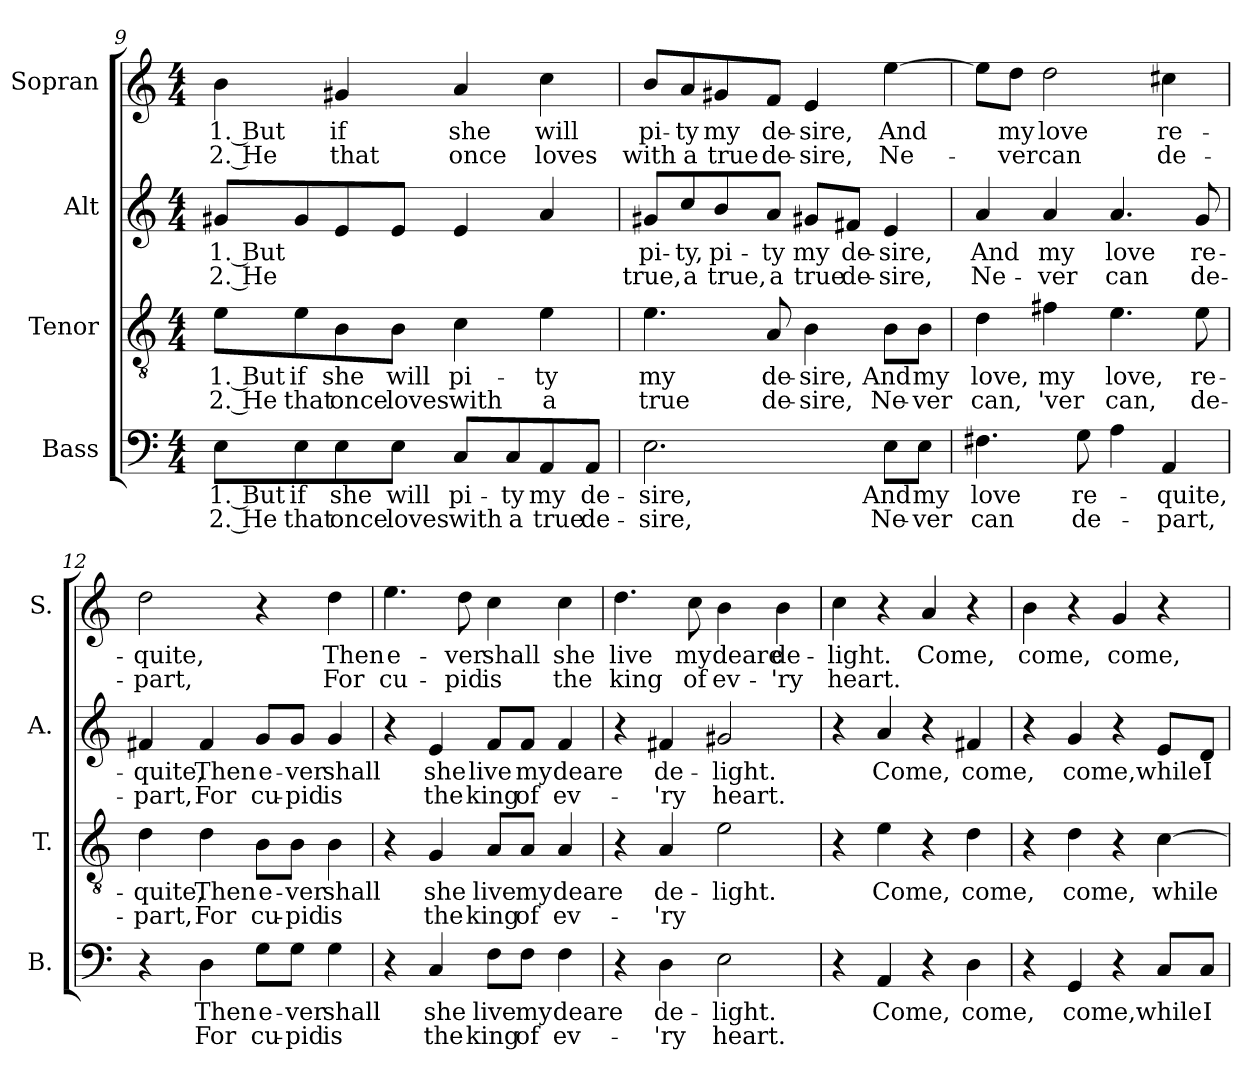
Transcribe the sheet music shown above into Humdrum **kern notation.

**kern	**text	**text	**kern	**text	**text	**kern	**text	**text	**kern	**text	**text
*part4	*part4	*part4	*part3	*part3	*part3	*part2	*part2	*part2	*part1	*part1	*part1
*staff4	*staff4	*staff4	*staff3	*staff3	*staff3	*staff2	*staff2	*staff2	*staff1	*staff1	*staff1
*I"Bass	*	*	*I"Tenor	*	*	*I"Alt	*	*	*I"Sopran	*	*
*I'B.	*	*	*I'T.	*	*	*I'A.	*	*	*I'S.	*	*
!!LO:PB:g=z
*clefF4	*	*	*clefGv2	*	*	*clefG2	*	*	*clefG2	*	*
*k[]	*	*	*k[]	*	*	*k[]	*	*	*k[]	*	*
*M4/4	*	*	*M4/4	*	*	*M4/4	*	*	*M4/4	*	*
=9	=9	=9	=9	=9	=9	=9	=9	=9	=9	=9	=9
!	!LO:LY:b	!LO:LY:b	!	!LO:LY:b	!LO:LY:b	!	!LO:LY:b	!LO:LY:b	!	!LO:LY:b	!LO:LY:b
8E\L	1. But	2. He	8e\L	1. But	2. He	8g#X/L	1. But	2. He	4b\	1. But	2. He
!	!LO:LY:b	!LO:LY:b	!	!LO:LY:b	!LO:LY:b	!	!	!	!	!	!
8E\	if	that	8e\	if	that	8g#/	.	.	.	.	.
!	!LO:LY:b	!LO:LY:b	!	!LO:LY:b	!LO:LY:b	!	!	!	!	!LO:LY:b	!LO:LY:b
8E\	she	once	8B\	she	once	8e/	.	.	4g#X/	if	that
!	!LO:LY:b	!LO:LY:b	!	!LO:LY:b	!LO:LY:b	!	!	!	!	!	!
8E\J	will	loves	8B\J	will	loves	8e/J	.	.	.	.	.
!	!LO:LY:b	!LO:LY:b	!	!LO:LY:b	!LO:LY:b	!	!	!	!	!LO:LY:b	!LO:LY:b
8C/L	pi-	with	4c\	pi-	with	4e/	.	.	4a/	she	once
!	!LO:LY:b	!LO:LY:b	!	!	!	!	!	!	!	!	!
8C/	-ty	a	.	.	.	.	.	.	.	.	.
!	!LO:LY:b	!LO:LY:b	!	!LO:LY:b	!LO:LY:b	!	!	!	!	!LO:LY:b	!LO:LY:b
8AA/	my	true	4e\	-ty	a	4a/	.	.	4cc\	will	loves
!	!LO:LY:b	!LO:LY:b	!	!	!	!	!	!	!	!	!
8AA/J	de-	de-	.	.	.	.	.	.	.	.	.
=10	=10	=10	=10	=10	=10	=10	=10	=10	=10	=10	=10
!	!LO:LY:b	!LO:LY:b	!	!LO:LY:b	!LO:LY:b	!	!LO:LY:b	!LO:LY:b	!	!LO:LY:b	!LO:LY:b
2.E\	-sire,	-sire,	4.e\	my	true	8g#X/L	-pi-	true,	8b/L	pi-	with
!	!	!	!	!	!	!	!LO:LY:b	!LO:LY:b	!	!LO:LY:b	!LO:LY:b
.	.	.	.	.	.	8cc/	-ty,	a	8a/	-ty	a
!	!	!	!	!	!	!	!LO:LY:b	!LO:LY:b	!	!LO:LY:b	!LO:LY:b
.	.	.	.	.	.	8b/	pi-	true,	8g#X/	my	true
!	!	!	!	!LO:LY:b	!LO:LY:b	!	!LO:LY:b	!LO:LY:b	!	!LO:LY:b	!LO:LY:b
.	.	.	8A/	de-	de-	8a/J	-ty	a	8f/J	de-	de-
!	!	!	!	!LO:LY:b	!LO:LY:b	!	!LO:LY:b	!LO:LY:b	!	!LO:LY:b	!LO:LY:b
.	.	.	4B\	-sire,	-sire,	8g#X/L	my	true	4e/	-sire,	-sire,
!	!	!	!	!	!	!	!LO:LY:b	!LO:LY:b	!	!	!
.	.	.	.	.	.	8f#X/J	de-	de-	.	.	.
!	!LO:LY:b	!LO:LY:b	!	!LO:LY:b	!LO:LY:b	!	!LO:LY:b	!LO:LY:b	!	!LO:LY:b	!LO:LY:b
8E\L	And	Ne-	8B\L	And	Ne-	4e/	-sire,	-sire,	[4ee\	And	Ne-
!	!LO:LY:b	!LO:LY:b	!	!LO:LY:b	!LO:LY:b	!	!	!	!	!	!
8E\J	my	-ver	8B\J	my	-ver	.	.	.	.	.	.
=11	=11	=11	=11	=11	=11	=11	=11	=11	=11	=11	=11
!	!LO:LY:b	!LO:LY:b	!	!LO:LY:b	!LO:LY:b	!	!LO:LY:b	!LO:LY:b	!	!	!
4.F#X\	love	can	4d\	love,	can,	4a/	And	Ne-	8ee\L]	.	.
!	!	!	!	!	!	!	!	!	!	!LO:LY:b	!LO:LY:b
.	.	.	.	.	.	.	.	.	8dd\J	my	-ver
!	!	!	!	!LO:LY:b	!LO:LY:b	!	!LO:LY:b	!LO:LY:b	!	!LO:LY:b	!LO:LY:b
.	.	.	4f#X\	my	'ver	4a/	my	-ver	2dd\	love	can
!	!LO:LY:b	!LO:LY:b	!	!	!	!	!	!	!	!	!
8G\	re-	de-	.	.	.	.	.	.	.	.	.
!	!	!	!	!LO:LY:b	!LO:LY:b	!	!LO:LY:b	!LO:LY:b	!	!	!
4A\	.	.	4.e\	love,	can,	4.a/	love	can	.	.	.
!	!LO:LY:b	!LO:LY:b	!	!	!	!	!	!	!	!LO:LY:b	!LO:LY:b
4AA/	-quite,	-part,	.	.	.	.	.	.	4cc#X\	re-	de-
!	!	!	!	!LO:LY:b	!LO:LY:b	!	!LO:LY:b	!LO:LY:b	!	!	!
.	.	.	8e\	re-	de-	8g/	re-	de-	.	.	.
=12	=12	=12	=12	=12	=12	=12	=12	=12	=12	=12	=12
!	!	!	!	!LO:LY:b	!LO:LY:b	!	!LO:LY:b	!LO:LY:b	!	!LO:LY:b	!LO:LY:b
4r	.	.	4d\	-quite,	-part,	4f#X/	-quite,	-part,	2dd\	-quite,	-part,
!	!LO:LY:b	!LO:LY:b	!	!LO:LY:b	!LO:LY:b	!	!LO:LY:b	!LO:LY:b	!	!	!
4D\	Then	For	4d\	Then	For	4f#/	Then	For	.	.	.
!	!LO:LY:b	!LO:LY:b	!	!LO:LY:b	!LO:LY:b	!	!LO:LY:b	!LO:LY:b	!	!	!
8G\L	e-	cu-	8B\L	e-	cu-	8g/L	e-	cu-	4r	.	.
!	!LO:LY:b	!LO:LY:b	!	!LO:LY:b	!LO:LY:b	!	!LO:LY:b	!LO:LY:b	!	!	!
8G\J	-ver	-pid	8B\J	-ver	-pid	8g/J	-ver	-pid	.	.	.
!	!LO:LY:b	!LO:LY:b	!	!LO:LY:b	!LO:LY:b	!	!LO:LY:b	!LO:LY:b	!	!LO:LY:b	!LO:LY:b
4G\	shall	is	4B\	shall	is	4g/	shall	is	4dd\	Then	For
!!LO:LB:g=z
=13	=13	=13	=13	=13	=13	=13	=13	=13	=13	=13	=13
!	!	!	!	!	!	!	!	!	!	!LO:LY:b	!LO:LY:b
4r	.	.	4r	.	.	4r	.	.	4.ee\	e-	cu-
!	!LO:LY:b	!LO:LY:b	!	!LO:LY:b	!LO:LY:b	!	!LO:LY:b	!LO:LY:b	!	!	!
4C/	she	the	4G/	she	the	4e/	she	the	.	.	.
!	!	!	!	!	!	!	!	!	!	!LO:LY:b	!LO:LY:b
.	.	.	.	.	.	.	.	.	8dd\	-ver	-pid
!	!LO:LY:b	!LO:LY:b	!	!LO:LY:b	!LO:LY:b	!	!LO:LY:b	!LO:LY:b	!	!LO:LY:b	!LO:LY:b
8F\L	live	king	8A/L	live	king	8f/L	live	king	4cc\	shall	is
!	!LO:LY:b	!LO:LY:b	!	!LO:LY:b	!LO:LY:b	!	!LO:LY:b	!LO:LY:b	!	!	!
8F\J	my	of	8A/J	my	of	8f/J	my	of	.	.	.
!	!LO:LY:b	!LO:LY:b	!	!LO:LY:b	!LO:LY:b	!	!LO:LY:b	!LO:LY:b	!	!LO:LY:b	!LO:LY:b
4F\	deare	ev-	4A/	deare	ev-	4f/	deare	ev-	4cc\	she	the
=14	=14	=14	=14	=14	=14	=14	=14	=14	=14	=14	=14
!	!	!	!	!	!	!	!	!	!	!LO:LY:b	!LO:LY:b
4r	.	.	4r	.	.	4r	.	.	4.dd\	live	king
!	!LO:LY:b	!LO:LY:b	!	!LO:LY:b	!LO:LY:b	!	!LO:LY:b	!LO:LY:b	!	!	!
4D\	de-	-'ry	4A/	de-	-'ry	4f#X/	de-	-'ry	.	.	.
!	!	!	!	!	!	!	!	!	!	!LO:LY:b	!LO:LY:b
.	.	.	.	.	.	.	.	.	8cc\	my	of
!	!LO:LY:b	!LO:LY:b	!	!LO:LY:b	!	!	!LO:LY:b	!LO:LY:b	!	!LO:LY:b	!LO:LY:b
2E\	-light.	heart.	2e\	-light.	.	2g#X/	-light.	heart.	4b\	deare	ev-
!	!	!	!	!	!	!	!	!	!	!LO:LY:b	!LO:LY:b
.	.	.	.	.	.	.	.	.	4b\	de-	-'ry
=15	=15	=15	=15	=15	=15	=15	=15	=15	=15	=15	=15
!	!	!	!	!	!	!	!	!	!	!LO:LY:b	!LO:LY:b
4r	.	.	4r	.	.	4r	.	.	4cc\	-light.	heart.
!	!LO:LY:b	!	!	!LO:LY:b	!	!	!LO:LY:b	!	!	!	!
4AA/	Come,	.	4e\	Come,	.	4a/	Come,	.	4r	.	.
!	!	!	!	!	!	!	!	!	!	!LO:LY:b	!
4r	.	.	4r	.	.	4r	.	.	4a/	Come,	.
!	!LO:LY:b	!	!	!LO:LY:b	!	!	!LO:LY:b	!	!	!	!
4D\	come,	.	4d\	come,	.	4f#X/	come,	.	4r	.	.
=16	=16	=16	=16	=16	=16	=16	=16	=16	=16	=16	=16
!	!	!	!	!	!	!	!	!	!	!LO:LY:b	!
4r	.	.	4r	.	.	4r	.	.	4b\	come,	.
!	!LO:LY:b	!	!	!LO:LY:b	!	!	!LO:LY:b	!	!	!	!
4GG/	come,	.	4d\	come,	.	4g/	come,	.	4r	.	.
!	!	!	!	!	!	!	!	!	!	!LO:LY:b	!
4r	.	.	4r	.	.	4r	.	.	4g/	come,	.
!	!LO:LY:b	!	!	!LO:LY:b	!	!	!LO:LY:b	!	!	!	!
8C/L	while	.	[4c\	while	.	8e/L	while	.	4r	.	.
!	!LO:LY:b	!	!	!	!	!	!LO:LY:b	!	!	!	!
8C/J	I	.	.	.	.	8d/J	I	.	.	.	.
=	=	=	=	=	=	=	=	=	=	=	=
*-	*-	*-	*-	*-	*-	*-	*-	*-	*-	*-	*-
